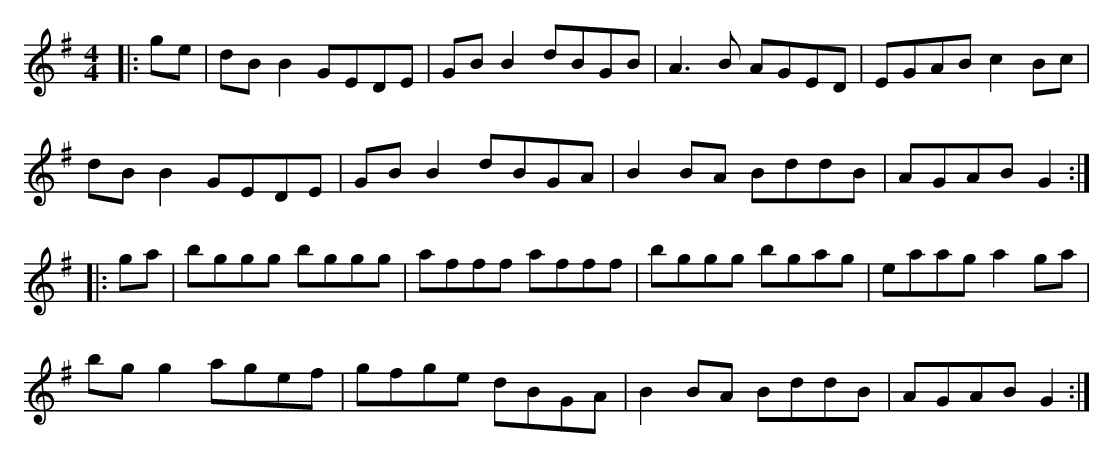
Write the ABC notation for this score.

X:1
M:4/4
K:G
|:ge|dBB2 GEDE|GBB2 dBGB|A3B AGED|EGAB c2Bc|
dBB2 GEDE|GBB2 dBGA|B2BA BddB|AGAB G2:|
|:ga|bggg bggg|afff afff|bggg bgag|eaag a2ga|
bgg2 agef|gfge dBGA|B2BA BddB|AGAB G2:|
